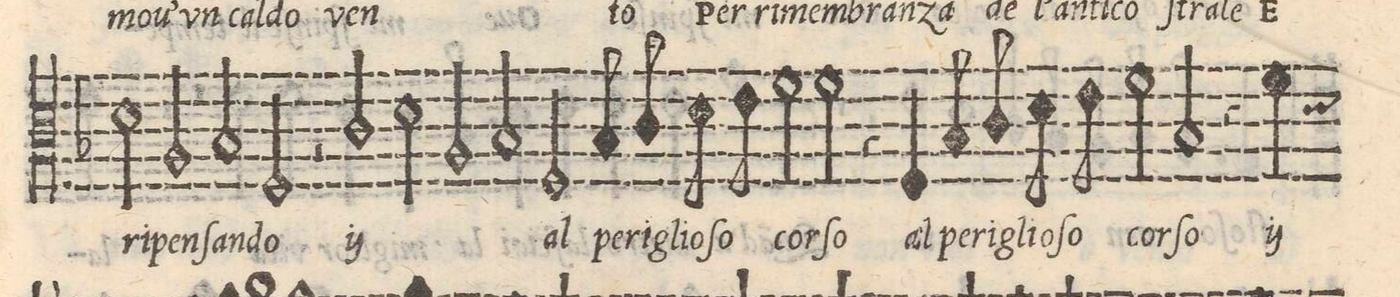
**kern	**text
*I"TENORE	*
*clefC3	*
*k[b-]	*
*met(c)	*
*M2/1	*
2d\	ri-
2A/	-pen-
2B-/	-ſan-
2F/	-do
=15-	=15-
2r	.
*	*ij
2c/	E
2d\	ri-
2A/	-pen-
=16-	=16-
2B-/	-san-
2F/	-do_al
*	*Xij
8B-/	pe-
8c/	-ri-
8d\	-glio-
8e\	-ſo
2f\	cor-
=17-	=17-
2f\	-ſo
4r	.
4F/	al
8B-/	pe-
8c/	-ri-
8d\	-glio-
8e\	-ſo
2f\	cor-
=18-	=18-
2B-/	-ſo
4r	.
*	*ij
4f\	al
*-	*-
